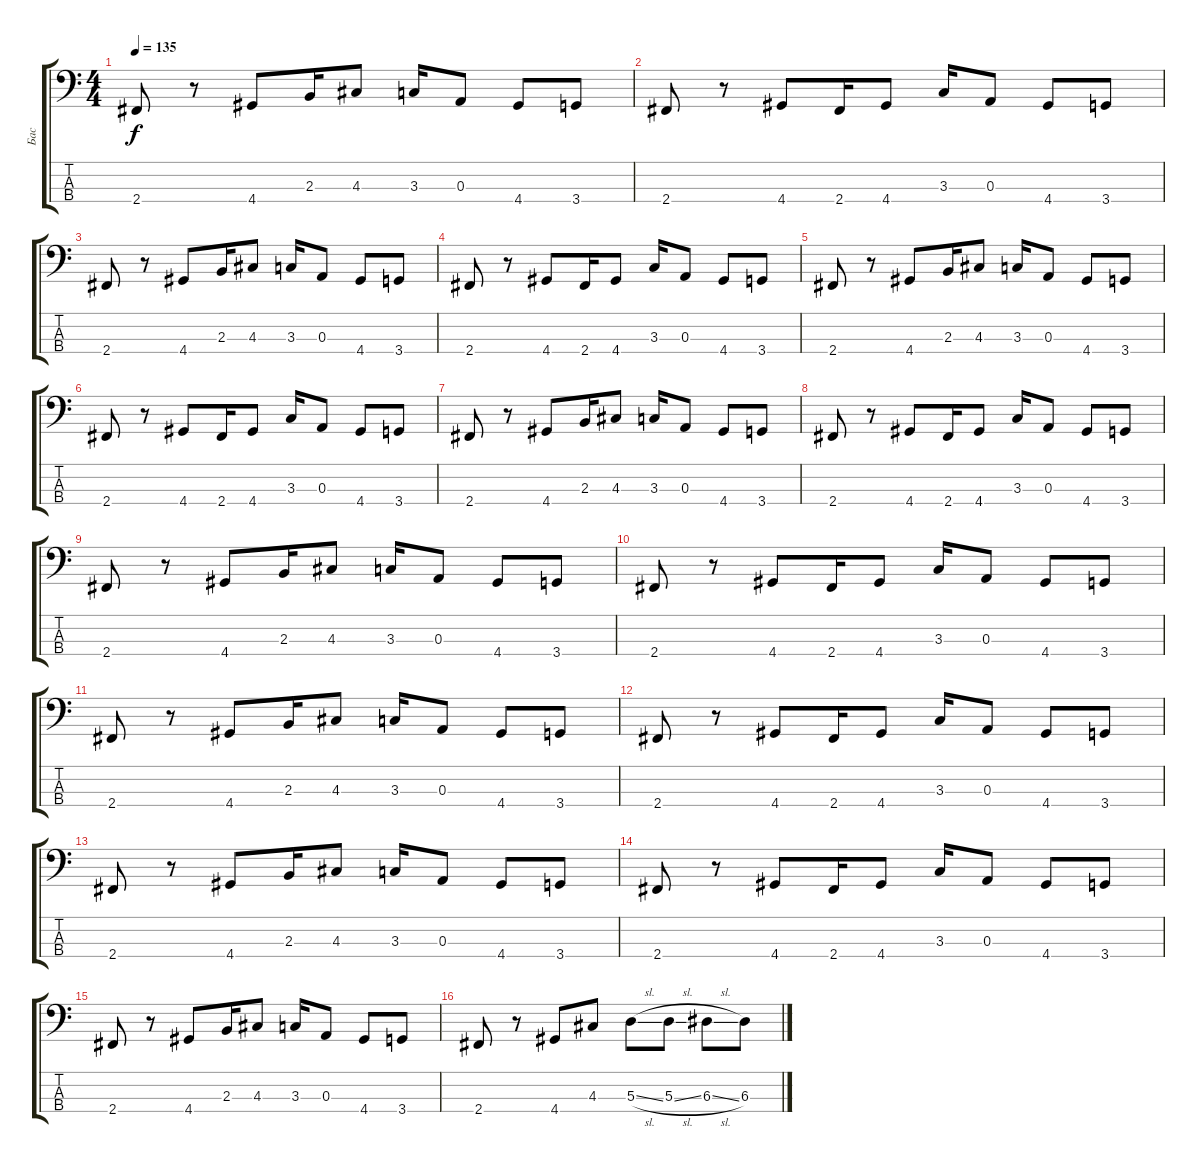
\track ("Бас" "Бас") {instrument fretlessbass}
\staff {score tabs}
\tuning (G2 D2 A1 E1) {hide}
\ts (4 4)
\tempo 135
\clef f4
\ks c
2.4.8{dy f} r.8 4.4.8 2.3.16 4.3.8 3.3.16 0.3.8 4.4.8 3.4.8 |
2.4.8 r.8 4.4.8 2.4.16 4.4.8 3.3.16 0.3.8 4.4.8 3.4.8 |
2.4.8 r.8 4.4.8 2.3.16 4.3.8 3.3.16 0.3.8 4.4.8 3.4.8 |
2.4.8 r.8 4.4.8 2.4.16 4.4.8 3.3.16 0.3.8 4.4.8 3.4.8 |
2.4.8 r.8 4.4.8 2.3.16 4.3.8 3.3.16 0.3.8 4.4.8 3.4.8 |
2.4.8 r.8 4.4.8 2.4.16 4.4.8 3.3.16 0.3.8 4.4.8 3.4.8 |
2.4.8 r.8 4.4.8 2.3.16 4.3.8 3.3.16 0.3.8 4.4.8 3.4.8 |
2.4.8 r.8 4.4.8 2.4.16 4.4.8 3.3.16 0.3.8 4.4.8 3.4.8 |
2.4.8 r.8 4.4.8 2.3.16 4.3.8 3.3.16 0.3.8 4.4.8 3.4.8 |
2.4.8 r.8 4.4.8 2.4.16 4.4.8 3.3.16 0.3.8 4.4.8 3.4.8 |
2.4.8 r.8 4.4.8 2.3.16 4.3.8 3.3.16 0.3.8 4.4.8 3.4.8 |
2.4.8 r.8 4.4.8 2.4.16 4.4.8 3.3.16 0.3.8 4.4.8 3.4.8 |
2.4.8 r.8 4.4.8 2.3.16 4.3.8 3.3.16 0.3.8 4.4.8 3.4.8 |
2.4.8 r.8 4.4.8 2.4.16 4.4.8 3.3.16 0.3.8 4.4.8 3.4.8 |
2.4.8 r.8 4.4.8 2.3.16 4.3.8 3.3.16 0.3.8 4.4.8 3.4.8 |
2.4.8 r.8 4.4.8 4.3.8 5.3{sl}.8 5.3{sl}.8 6.3{sl}.8 6.3.8
